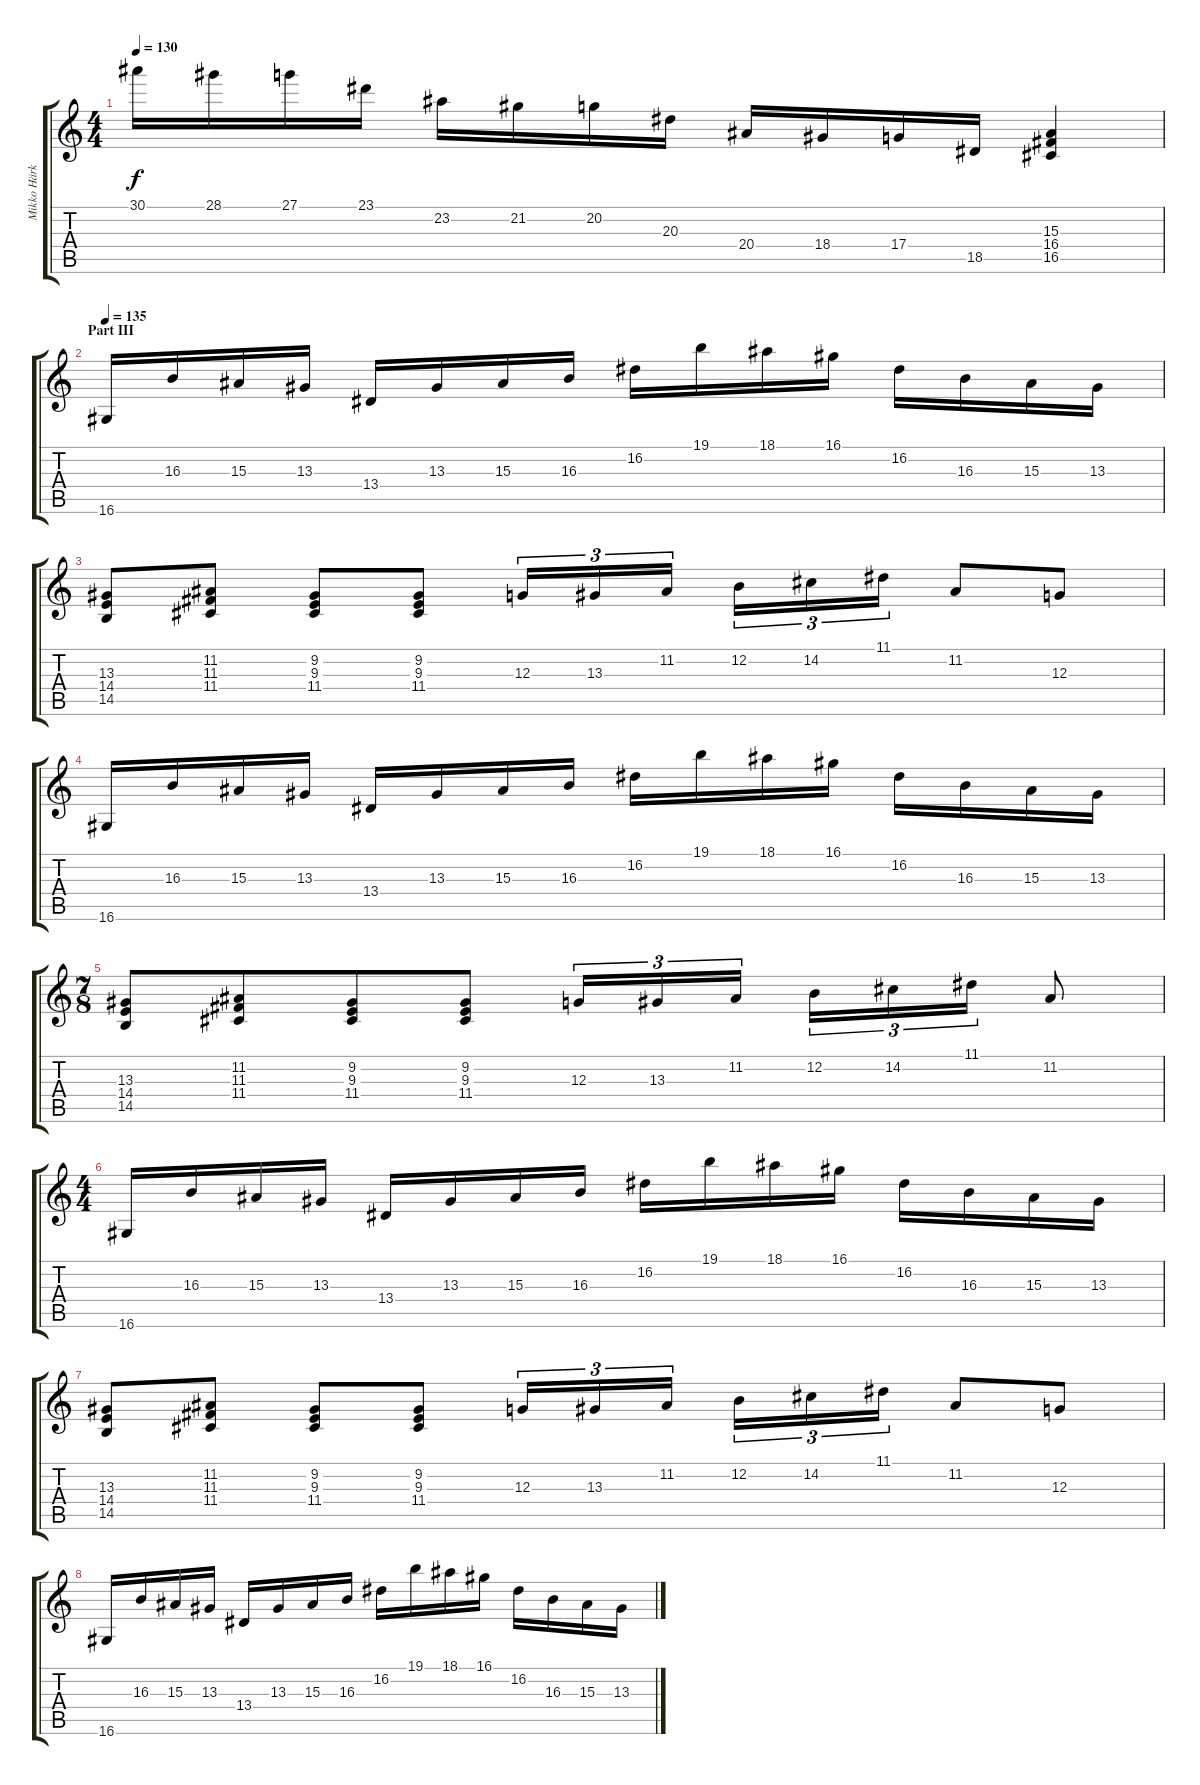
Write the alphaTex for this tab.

\track ("Mikko Härkin - Keyboard" "Mikko Härk") {instrument harpsichord}
\staff {score tabs}
\tuning (E4 B3 G3 D3 A2 E2) {hide}
\ts (4 4)
\tempo 130
\clef g2
\ks c
30.1.16{dy f} 28.1.16 27.1.16 23.1.16 23.2.16 21.2.16 20.2.16 20.3.16 20.4.16 18.4.16 17.4.16 18.5.16 (15.3 16.4 16.5).4 |
\section ("" "Part III")
\tempo 135
16.6.16 16.3.16 15.3.16 13.3.16 13.4.16 13.3.16 15.3.16 16.3.16 16.2.16 19.1.16 18.1.16 16.1.16 16.2.16 16.3.16 15.3.16 13.3.16 |
(13.3 14.4 14.5).8 (11.2 11.3 11.4).8 (9.2 9.3 11.4).8 (9.2 9.3 11.4).8 12.3.16{tu (3 2)} 13.3.16{tu (3 2)} 11.2.16{tu (3 2)} 12.2.16{tu (3 2)} 14.2.16{tu (3 2)} 11.1.16{tu (3 2)} 11.2.8 12.3.8 |
16.6.16 16.3.16 15.3.16 13.3.16 13.4.16 13.3.16 15.3.16 16.3.16 16.2.16 19.1.16 18.1.16 16.1.16 16.2.16 16.3.16 15.3.16 13.3.16 |
\ts (7 8)
(13.3 14.4 14.5).8 (11.2 11.3 11.4).8 (9.2 9.3 11.4).8 (9.2 9.3 11.4).8 12.3.16{tu (3 2)} 13.3.16{tu (3 2)} 11.2.16{tu (3 2)} 12.2.16{tu (3 2)} 14.2.16{tu (3 2)} 11.1.16{tu (3 2)} 11.2.8 |
\ts (4 4)
16.6.16 16.3.16 15.3.16 13.3.16 13.4.16 13.3.16 15.3.16 16.3.16 16.2.16 19.1.16 18.1.16 16.1.16 16.2.16 16.3.16 15.3.16 13.3.16 |
(13.3 14.4 14.5).8 (11.2 11.3 11.4).8 (9.2 9.3 11.4).8 (9.2 9.3 11.4).8 12.3.16{tu (3 2)} 13.3.16{tu (3 2)} 11.2.16{tu (3 2)} 12.2.16{tu (3 2)} 14.2.16{tu (3 2)} 11.1.16{tu (3 2)} 11.2.8 12.3.8 |
16.6.16 16.3.16 15.3.16 13.3.16 13.4.16 13.3.16 15.3.16 16.3.16 16.2.16 19.1.16 18.1.16 16.1.16 16.2.16 16.3.16 15.3.16 13.3.16
